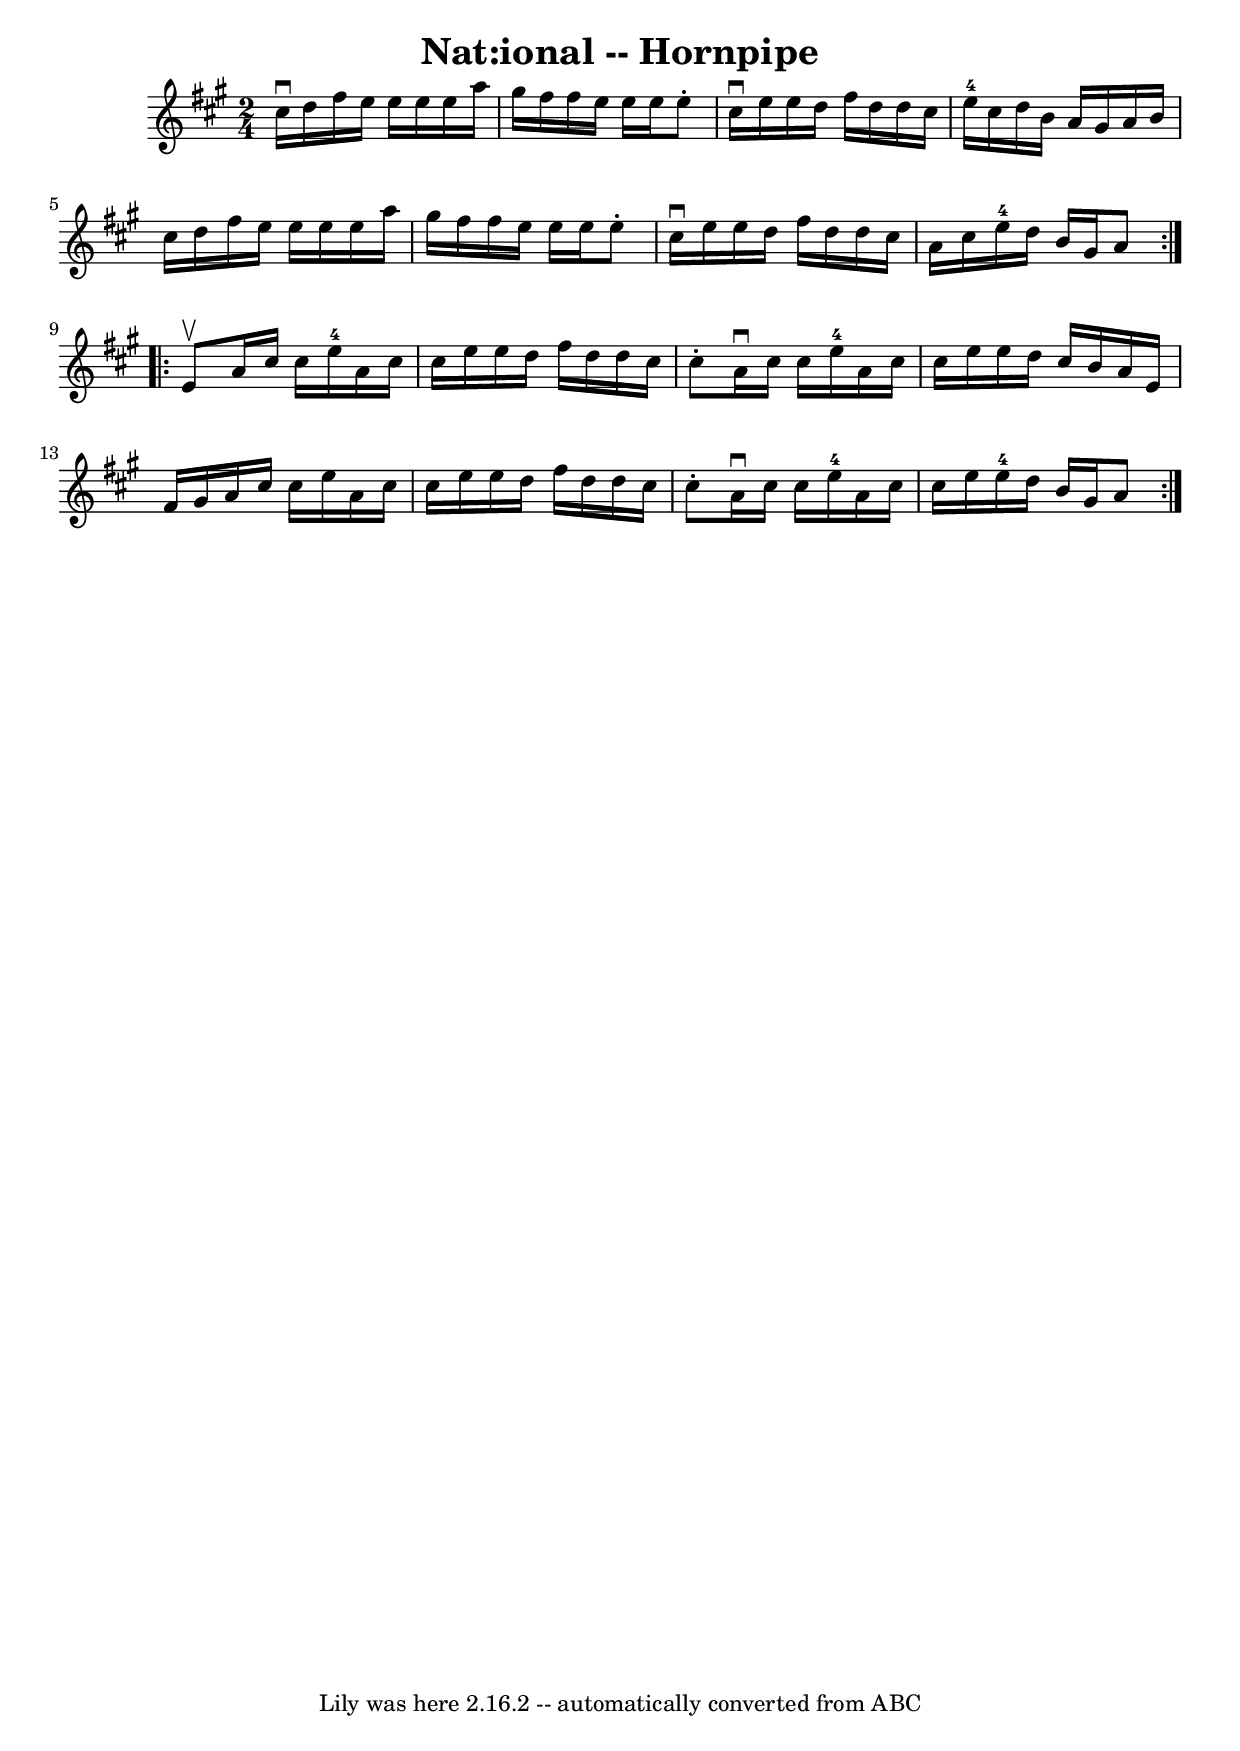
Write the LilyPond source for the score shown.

\version "2.16.2"
\include "Mammoth.ily"
\header {
  %% book = "Cole's 1000 Fiddle Tunes"
  crossRefNumber = "1"
  footnotes = ""
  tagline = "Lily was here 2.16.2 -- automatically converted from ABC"
  title = "Nat:ional -- Hornpipe"

}
voicedefault =  {



  \repeat volta 2 {

    \time 2/4 
    \key a \major
    cis''16^\downbow d''16  |
    fis''16    
    e''16 e''16 e''16 e''16 a''16 gis''16 fis''16  |
    
    fis''16 e''16 e''16 e''16 e''8-. cis''16^\downbow e''16  
    |
    e''16 d''16 fis''16 d''16 d''16 cis''16 e''16-4 
    cis''16  |
    d''16 b'16 a'16 gis'16 a'16 b'16    
    cis''16 d''16  |
    fis''16 e''16 e''16 e''16 e''16    
    a''16 gis''16 fis''16  |
    fis''16 e''16 e''16 e''16    
    e''8-. cis''16^\downbow e''16  |
    e''16 d''16 fis''16    
    d''16 d''16 cis''16 a'16 cis''16  |
    e''16-4 d''16    
    b'16 gis'16 a'8  
  }     
  \repeat volta 2 {
    e'8^\upbow |
    a'16    
    cis''16 cis''16 e''16-4 a'16 cis''16 cis''16 e''16  
    |
    e''16 d''16 fis''16 d''16 d''16 cis''16 cis''8-. 
    |
    a'16^\downbow cis''16 cis''16 e''16-4 a'16 cis''16  
    cis''16 e''16  |
    e''16 d''16 cis''16 b'16 a'16    
    e'16 fis'16 gis'16  |
    a'16 cis''16 cis''16 e''16    
    a'16 cis''16 cis''16 e''16  |
    e''16 d''16 fis''16    
    d''16 d''16 cis''16 cis''8-. |
    a'16^\downbow cis''16    
    cis''16 e''16-4 a'16 cis''16 cis''16 e''16  |
    e''16-4 d''16 b'16 gis'16 a'8  
  }   

}

\score{
  <<

    \context Staff="default"
    {
      \voicedefault 
      
    }

  >>
  \layout {
    
  }
  \midi {
  }

}
